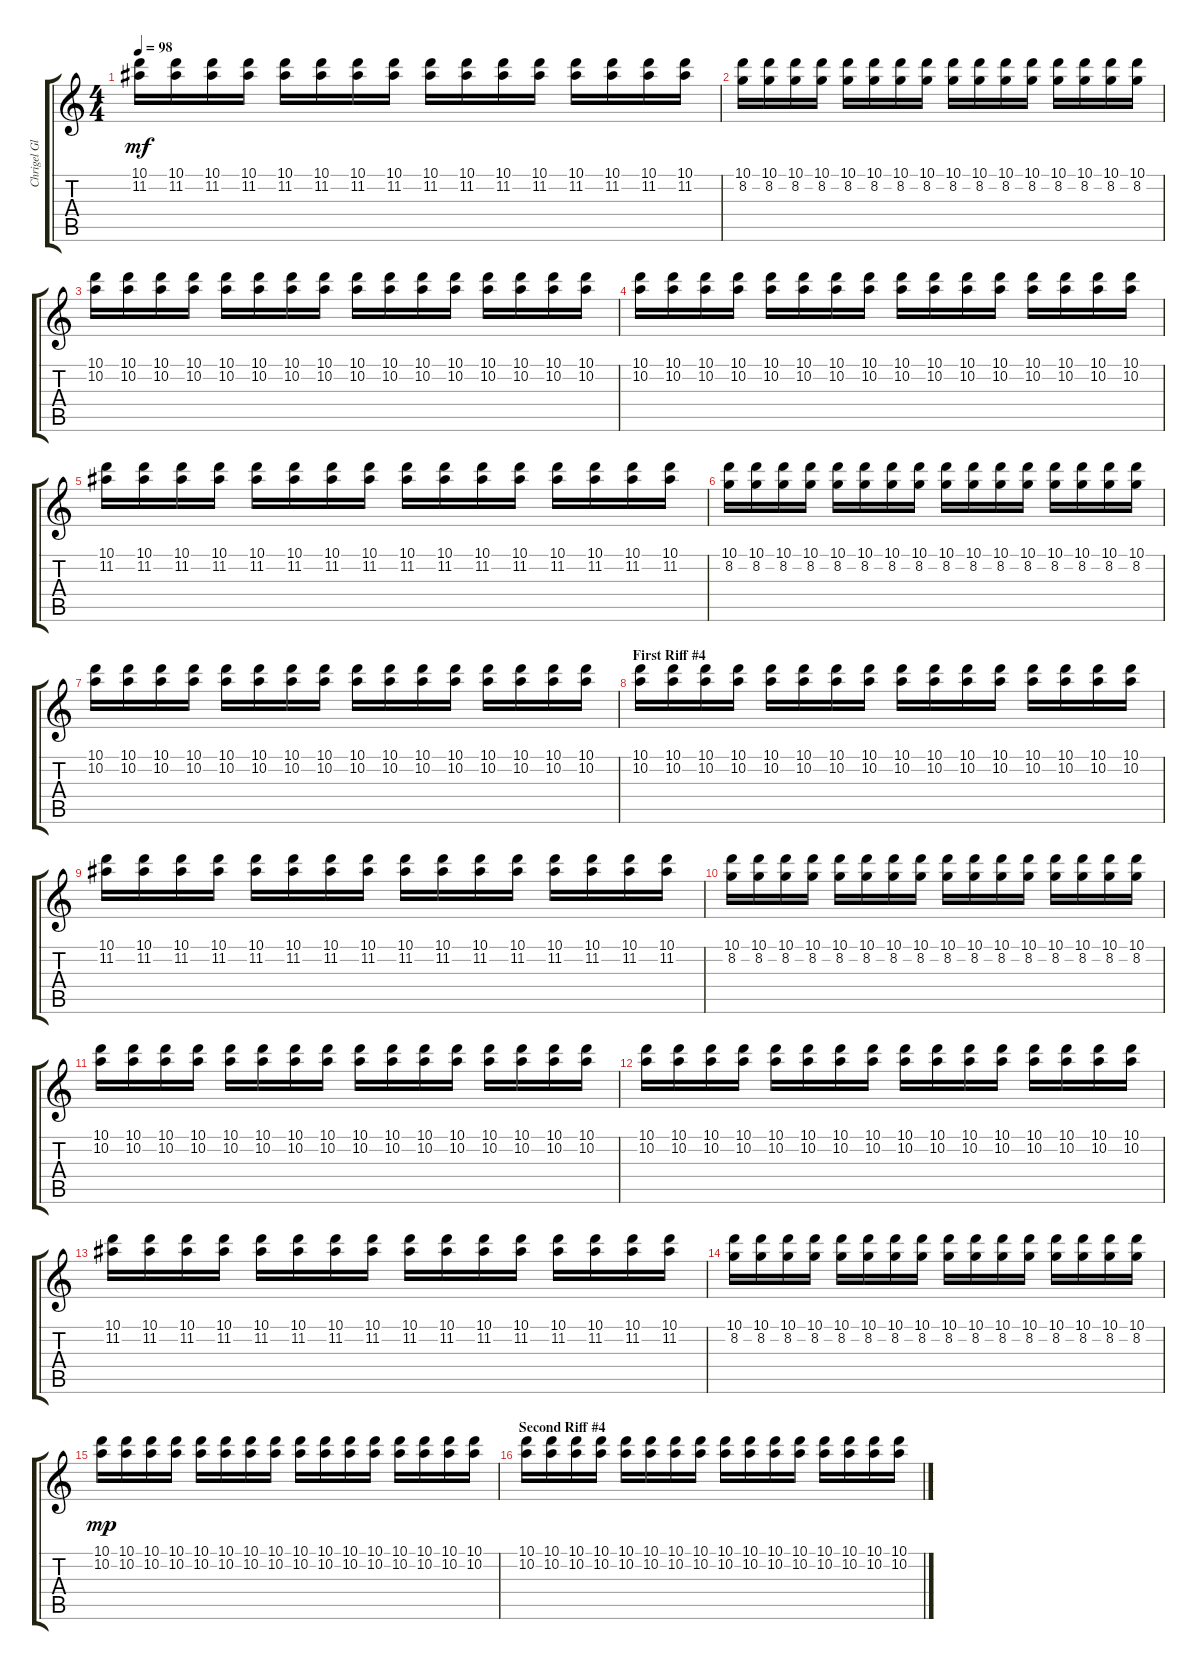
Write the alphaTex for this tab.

\track ("Chrigel Glanzmann (mandolin)" "Chrigel Gl") {instrument acousticguitarsteel}
\staff {score tabs}
\tuning (E4 B3 G3 D3 A2 D2) {hide}
\ts (4 4)
\tempo 98
\clef g2
\ks c
(10.1 11.2).16{dy mf} (10.1 11.2).16 (10.1 11.2).16 (10.1 11.2).16 (10.1 11.2).16 (10.1 11.2).16 (10.1 11.2).16 (10.1 11.2).16 (10.1 11.2).16 (10.1 11.2).16 (10.1 11.2).16 (10.1 11.2).16 (10.1 11.2).16 (10.1 11.2).16 (10.1 11.2).16 (10.1 11.2).16 |
(10.1 8.2).16 (10.1 8.2).16 (10.1 8.2).16 (10.1 8.2).16 (10.1 8.2).16 (10.1 8.2).16 (10.1 8.2).16 (10.1 8.2).16 (10.1 8.2).16 (10.1 8.2).16 (10.1 8.2).16 (10.1 8.2).16 (10.1 8.2).16 (10.1 8.2).16 (10.1 8.2).16 (10.1 8.2).16 |
(10.1 10.2).16 (10.1 10.2).16 (10.1 10.2).16 (10.1 10.2).16 (10.1 10.2).16 (10.1 10.2).16 (10.1 10.2).16 (10.1 10.2).16 (10.1 10.2).16 (10.1 10.2).16 (10.1 10.2).16 (10.1 10.2).16 (10.1 10.2).16 (10.1 10.2).16 (10.1 10.2).16 (10.1 10.2).16 |
(10.1 10.2).16 (10.1 10.2).16 (10.1 10.2).16 (10.1 10.2).16 (10.1 10.2).16 (10.1 10.2).16 (10.1 10.2).16 (10.1 10.2).16 (10.1 10.2).16 (10.1 10.2).16 (10.1 10.2).16 (10.1 10.2).16 (10.1 10.2).16 (10.1 10.2).16 (10.1 10.2).16 (10.1 10.2).16 |
(10.1 11.2).16 (10.1 11.2).16 (10.1 11.2).16 (10.1 11.2).16 (10.1 11.2).16 (10.1 11.2).16 (10.1 11.2).16 (10.1 11.2).16 (10.1 11.2).16 (10.1 11.2).16 (10.1 11.2).16 (10.1 11.2).16 (10.1 11.2).16 (10.1 11.2).16 (10.1 11.2).16 (10.1 11.2).16 |
(10.1 8.2).16 (10.1 8.2).16 (10.1 8.2).16 (10.1 8.2).16 (10.1 8.2).16 (10.1 8.2).16 (10.1 8.2).16 (10.1 8.2).16 (10.1 8.2).16 (10.1 8.2).16 (10.1 8.2).16 (10.1 8.2).16 (10.1 8.2).16 (10.1 8.2).16 (10.1 8.2).16 (10.1 8.2).16 |
(10.1 10.2).16 (10.1 10.2).16 (10.1 10.2).16 (10.1 10.2).16 (10.1 10.2).16 (10.1 10.2).16 (10.1 10.2).16 (10.1 10.2).16 (10.1 10.2).16 (10.1 10.2).16 (10.1 10.2).16 (10.1 10.2).16 (10.1 10.2).16 (10.1 10.2).16 (10.1 10.2).16 (10.1 10.2).16 |
\section ("" "First Riff #4")
(10.1 10.2).16 (10.1 10.2).16 (10.1 10.2).16 (10.1 10.2).16 (10.1 10.2).16 (10.1 10.2).16 (10.1 10.2).16 (10.1 10.2).16 (10.1 10.2).16 (10.1 10.2).16 (10.1 10.2).16 (10.1 10.2).16 (10.1 10.2).16 (10.1 10.2).16 (10.1 10.2).16 (10.1 10.2).16 |
(10.1 11.2).16 (10.1 11.2).16 (10.1 11.2).16 (10.1 11.2).16 (10.1 11.2).16 (10.1 11.2).16 (10.1 11.2).16 (10.1 11.2).16 (10.1 11.2).16 (10.1 11.2).16 (10.1 11.2).16 (10.1 11.2).16 (10.1 11.2).16 (10.1 11.2).16 (10.1 11.2).16 (10.1 11.2).16 |
(10.1 8.2).16 (10.1 8.2).16 (10.1 8.2).16 (10.1 8.2).16 (10.1 8.2).16 (10.1 8.2).16 (10.1 8.2).16 (10.1 8.2).16 (10.1 8.2).16 (10.1 8.2).16 (10.1 8.2).16 (10.1 8.2).16 (10.1 8.2).16 (10.1 8.2).16 (10.1 8.2).16 (10.1 8.2).16 |
(10.1 10.2).16 (10.1 10.2).16 (10.1 10.2).16 (10.1 10.2).16 (10.1 10.2).16 (10.1 10.2).16 (10.1 10.2).16 (10.1 10.2).16 (10.1 10.2).16 (10.1 10.2).16 (10.1 10.2).16 (10.1 10.2).16 (10.1 10.2).16 (10.1 10.2).16 (10.1 10.2).16 (10.1 10.2).16 |
(10.1 10.2).16 (10.1 10.2).16 (10.1 10.2).16 (10.1 10.2).16 (10.1 10.2).16 (10.1 10.2).16 (10.1 10.2).16 (10.1 10.2).16 (10.1 10.2).16 (10.1 10.2).16 (10.1 10.2).16 (10.1 10.2).16 (10.1 10.2).16 (10.1 10.2).16 (10.1 10.2).16 (10.1 10.2).16 |
(10.1 11.2).16 (10.1 11.2).16 (10.1 11.2).16 (10.1 11.2).16 (10.1 11.2).16 (10.1 11.2).16 (10.1 11.2).16 (10.1 11.2).16 (10.1 11.2).16 (10.1 11.2).16 (10.1 11.2).16 (10.1 11.2).16 (10.1 11.2).16 (10.1 11.2).16 (10.1 11.2).16 (10.1 11.2).16 |
(10.1 8.2).16 (10.1 8.2).16 (10.1 8.2).16 (10.1 8.2).16 (10.1 8.2).16 (10.1 8.2).16 (10.1 8.2).16 (10.1 8.2).16 (10.1 8.2).16 (10.1 8.2).16 (10.1 8.2).16 (10.1 8.2).16 (10.1 8.2).16 (10.1 8.2).16 (10.1 8.2).16 (10.1 8.2).16 |
(10.1 10.2).16{dy mp} (10.1 10.2).16 (10.1 10.2).16 (10.1 10.2).16 (10.1 10.2).16 (10.1 10.2).16 (10.1 10.2).16 (10.1 10.2).16 (10.1 10.2).16 (10.1 10.2).16 (10.1 10.2).16 (10.1 10.2).16 (10.1 10.2).16 (10.1 10.2).16 (10.1 10.2).16 (10.1 10.2).16 |
\section ("" "Second Riff #4")
(10.1 10.2).16 (10.1 10.2).16 (10.1 10.2).16 (10.1 10.2).16 (10.1 10.2).16 (10.1 10.2).16 (10.1 10.2).16 (10.1 10.2).16 (10.1 10.2).16 (10.1 10.2).16 (10.1 10.2).16 (10.1 10.2).16 (10.1 10.2).16 (10.1 10.2).16 (10.1 10.2).16 (10.1 10.2).16
